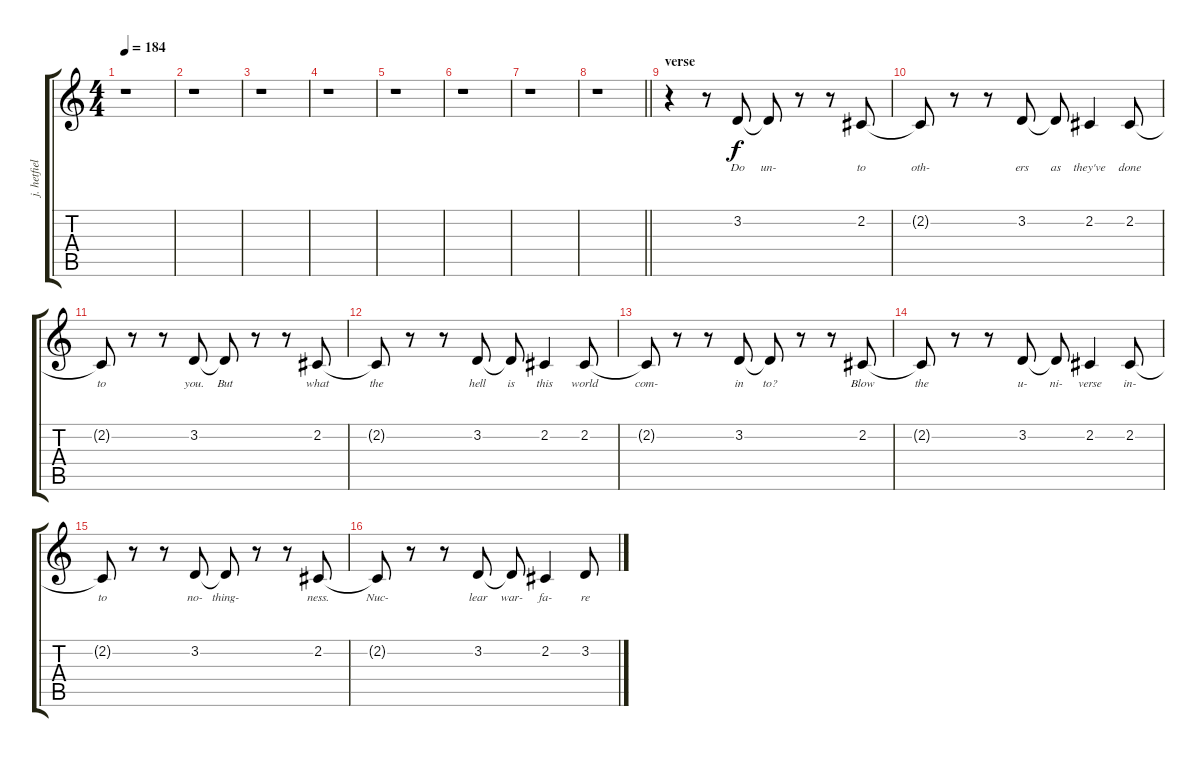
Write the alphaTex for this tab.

\track ("j. hetfield - lead vocals" "j. hetfiel") {instrument viola}
\staff {score tabs}
\tuning (E4 B3 G3 D3 A2 E2) {hide}
\ts (4 4)
\tempo 184
\clef g2
\ks c
r.1{dy f} |
r.1 |
r.1 |
r.1 |
r.1 |
r.1 |
r.1 |
\barLineRight lightlight
r.1 |
\section ("" "verse")
r.4 r.8 3.2.8{lyrics (0 "Do") lyrics (1 "") lyrics (2 "") lyrics (3 "") lyrics (4 "")} 3.2{t}.8{lyrics (0 "un-") lyrics (1 "") lyrics (2 "") lyrics (3 "") lyrics (4 "")} r.8 r.8 2.2.8{lyrics (0 "to") lyrics (1 "") lyrics (2 "") lyrics (3 "") lyrics (4 "")} |
2.2{t}.8{lyrics (0 "oth-") lyrics (1 "") lyrics (2 "") lyrics (3 "") lyrics (4 "")} r.8 r.8 3.2.8{lyrics (0 "ers") lyrics (1 "") lyrics (2 "") lyrics (3 "") lyrics (4 "")} 3.2{t}.8{lyrics (0 "as") lyrics (1 "") lyrics (2 "") lyrics (3 "") lyrics (4 "")} 2.2.4{lyrics (0 "they've") lyrics (1 "") lyrics (2 "") lyrics (3 "") lyrics (4 "")} 2.2.8{lyrics (0 "done") lyrics (1 "") lyrics (2 "") lyrics (3 "") lyrics (4 "")} |
2.2{t}.8{lyrics (0 "to") lyrics (1 "") lyrics (2 "") lyrics (3 "") lyrics (4 "")} r.8 r.8 3.2.8{lyrics (0 "you.") lyrics (1 "") lyrics (2 "") lyrics (3 "") lyrics (4 "")} 3.2{t}.8{lyrics (0 "But") lyrics (1 "") lyrics (2 "") lyrics (3 "") lyrics (4 "")} r.8 r.8 2.2.8{lyrics (0 "what") lyrics (1 "") lyrics (2 "") lyrics (3 "") lyrics (4 "")} |
2.2{t}.8{lyrics (0 "the") lyrics (1 "") lyrics (2 "") lyrics (3 "") lyrics (4 "")} r.8 r.8 3.2.8{lyrics (0 "hell") lyrics (1 "") lyrics (2 "") lyrics (3 "") lyrics (4 "")} 3.2{t}.8{lyrics (0 "is") lyrics (1 "") lyrics (2 "") lyrics (3 "") lyrics (4 "")} 2.2.4{lyrics (0 "this") lyrics (1 "") lyrics (2 "") lyrics (3 "") lyrics (4 "")} 2.2.8{lyrics (0 "world") lyrics (1 "") lyrics (2 "") lyrics (3 "") lyrics (4 "")} |
2.2{t}.8{lyrics (0 "com-") lyrics (1 "") lyrics (2 "") lyrics (3 "") lyrics (4 "")} r.8 r.8 3.2.8{lyrics (0 "in") lyrics (1 "") lyrics (2 "") lyrics (3 "") lyrics (4 "")} 3.2{t}.8{lyrics (0 "to?") lyrics (1 "") lyrics (2 "") lyrics (3 "") lyrics (4 "")} r.8 r.8 2.2.8{lyrics (0 "Blow") lyrics (1 "") lyrics (2 "") lyrics (3 "") lyrics (4 "")} |
2.2{t}.8{lyrics (0 "the") lyrics (1 "") lyrics (2 "") lyrics (3 "") lyrics (4 "")} r.8 r.8 3.2.8{lyrics (0 "u-") lyrics (1 "") lyrics (2 "") lyrics (3 "") lyrics (4 "")} 3.2{t}.8{lyrics (0 "ni-") lyrics (1 "") lyrics (2 "") lyrics (3 "") lyrics (4 "")} 2.2.4{lyrics (0 "verse") lyrics (1 "") lyrics (2 "") lyrics (3 "") lyrics (4 "")} 2.2.8{lyrics (0 "in-") lyrics (1 "") lyrics (2 "") lyrics (3 "") lyrics (4 "")} |
2.2{t}.8{lyrics (0 "to") lyrics (1 "") lyrics (2 "") lyrics (3 "") lyrics (4 "")} r.8 r.8 3.2.8{lyrics (0 "no-") lyrics (1 "") lyrics (2 "") lyrics (3 "") lyrics (4 "")} 3.2{t}.8{lyrics (0 "thing-") lyrics (1 "") lyrics (2 "") lyrics (3 "") lyrics (4 "")} r.8 r.8 2.2.8{lyrics (0 "ness.") lyrics (1 "") lyrics (2 "") lyrics (3 "") lyrics (4 "")} |
2.2{t}.8{lyrics (0 "Nuc-") lyrics (1 "") lyrics (2 "") lyrics (3 "") lyrics (4 "")} r.8 r.8 3.2.8{lyrics (0 "lear") lyrics (1 "") lyrics (2 "") lyrics (3 "") lyrics (4 "")} 3.2{t}.8{lyrics (0 "war-") lyrics (1 "") lyrics (2 "") lyrics (3 "") lyrics (4 "")} 2.2.4{lyrics (0 "fa-") lyrics (1 "") lyrics (2 "") lyrics (3 "") lyrics (4 "")} 3.2.8{lyrics (0 "re") lyrics (1 "") lyrics (2 "") lyrics (3 "") lyrics (4 "")}
